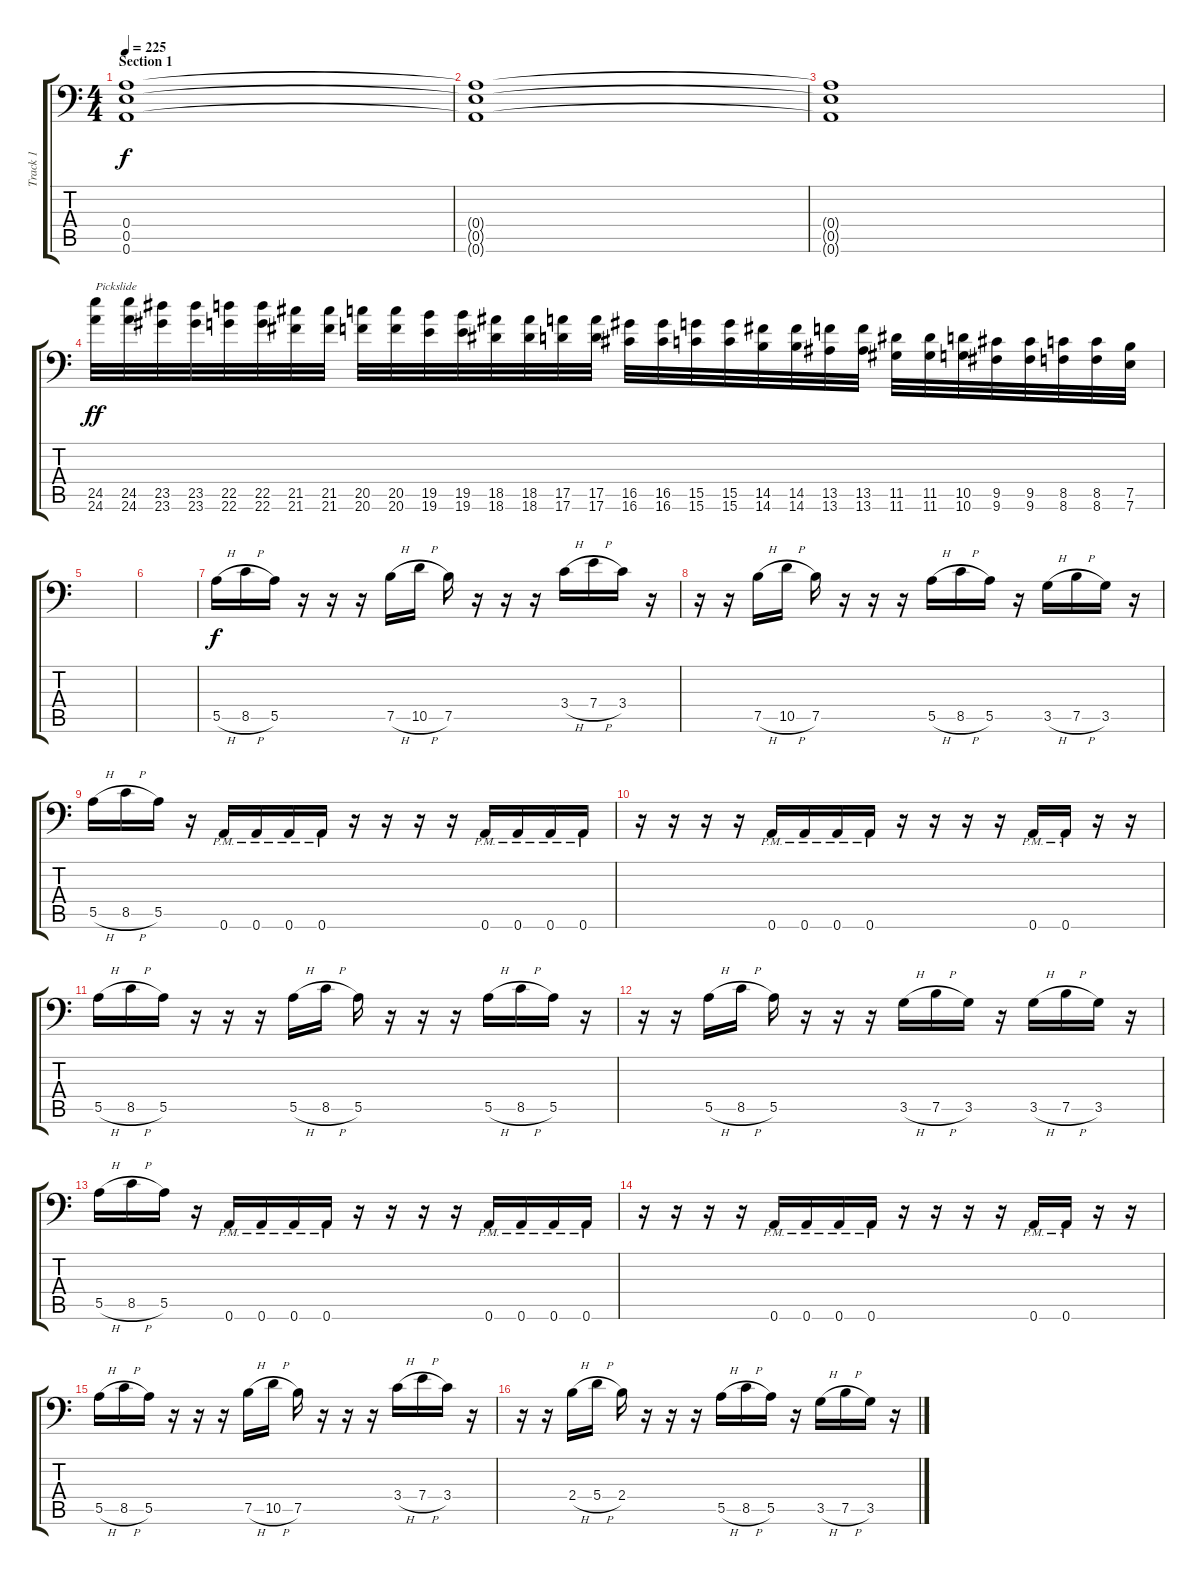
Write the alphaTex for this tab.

\track ("Track 1" "Track 1") {instrument distortionguitar}
\staff {score tabs}
\tuning (B3 Gb3 D3 A2 E2 A1) {hide}
\ts (4 4)
\section ("" "Section 1")
\tempo 225
\clef f4
\ks c
(0.4 0.5 0.6).1{dy f instrument distortionguitar} |
(0.4{t} 0.5{t} 0.6{t}).1 |
(0.4{t} 0.5{t} 0.6{t}).1 |
(24.5 24.6).32{txt "Pickslide" dy ff} (24.5 24.6).32 (23.5 23.6).32 (23.5 23.6).32 (22.5 22.6).32 (22.5 22.6).32 (21.5 21.6).32 (21.5 21.6).32 (20.5 20.6).32 (20.5 20.6).32 (19.5 19.6).32 (19.5 19.6).32 (18.5 18.6).32 (18.5 18.6).32 (17.5 17.6).32 (17.5 17.6).32 (16.5 16.6).32 (16.5 16.6).32 (15.5 15.6).32 (15.5 15.6).32 (14.5 14.6).32 (14.5 14.6).32 (13.5 13.6).32 (13.5 13.6).32 (11.5 11.6).32 (11.5 11.6).32 (10.5 10.6).32 (9.5 9.6).32 (9.5 9.6).32 (8.5 8.6).32 (8.5 8.6).32 (7.5 7.6).32 |
|
|
5.5{h}.16{dy f} 8.5{h}.16 5.5.16 r.16 r.16 r.16 7.5{h}.16 10.5{h}.16 7.5.16 r.16 r.16 r.16 3.4{h}.16 7.4{h}.16 3.4.16 r.16 |
r.16 r.16 7.5{h}.16 10.5{h}.16 7.5.16 r.16 r.16 r.16 5.5{h}.16 8.5{h}.16 5.5.16 r.16 3.5{h}.16 7.5{h}.16 3.5.16 r.16 |
5.5{h}.16 8.5{h}.16 5.5.16 r.16 0.6{pm}.16 0.6{pm}.16 0.6{pm}.16 0.6{pm}.16 r.16 r.16 r.16 r.16 0.6{pm}.16 0.6{pm}.16 0.6{pm}.16 0.6{pm}.16 |
r.16 r.16 r.16 r.16 0.6{pm}.16 0.6{pm}.16 0.6{pm}.16 0.6{pm}.16 r.16 r.16 r.16 r.16 0.6{pm}.16 0.6{pm}.16 r.16 r.16 |
5.5{h}.16 8.5{h}.16 5.5.16 r.16 r.16 r.16 5.5{h}.16 8.5{h}.16 5.5.16 r.16 r.16 r.16 5.5{h}.16 8.5{h}.16 5.5.16 r.16 |
r.16 r.16 5.5{h}.16 8.5{h}.16 5.5.16 r.16 r.16 r.16 3.5{h}.16 7.5{h}.16 3.5.16 r.16 3.5{h}.16 7.5{h}.16 3.5.16 r.16 |
5.5{h}.16 8.5{h}.16 5.5.16 r.16 0.6{pm}.16 0.6{pm}.16 0.6{pm}.16 0.6{pm}.16 r.16 r.16 r.16 r.16 0.6{pm}.16 0.6{pm}.16 0.6{pm}.16 0.6{pm}.16 |
r.16 r.16 r.16 r.16 0.6{pm}.16 0.6{pm}.16 0.6{pm}.16 0.6{pm}.16 r.16 r.16 r.16 r.16 0.6{pm}.16 0.6{pm}.16 r.16 r.16 |
5.5{h}.16 8.5{h}.16 5.5.16 r.16 r.16 r.16 7.5{h}.16 10.5{h}.16 7.5.16 r.16 r.16 r.16 3.4{h}.16 7.4{h}.16 3.4.16 r.16 |
r.16 r.16 2.4{h}.16 5.4{h}.16 2.4.16 r.16 r.16 r.16 5.5{h}.16 8.5{h}.16 5.5.16 r.16 3.5{h}.16 7.5{h}.16 3.5.16 r.16
